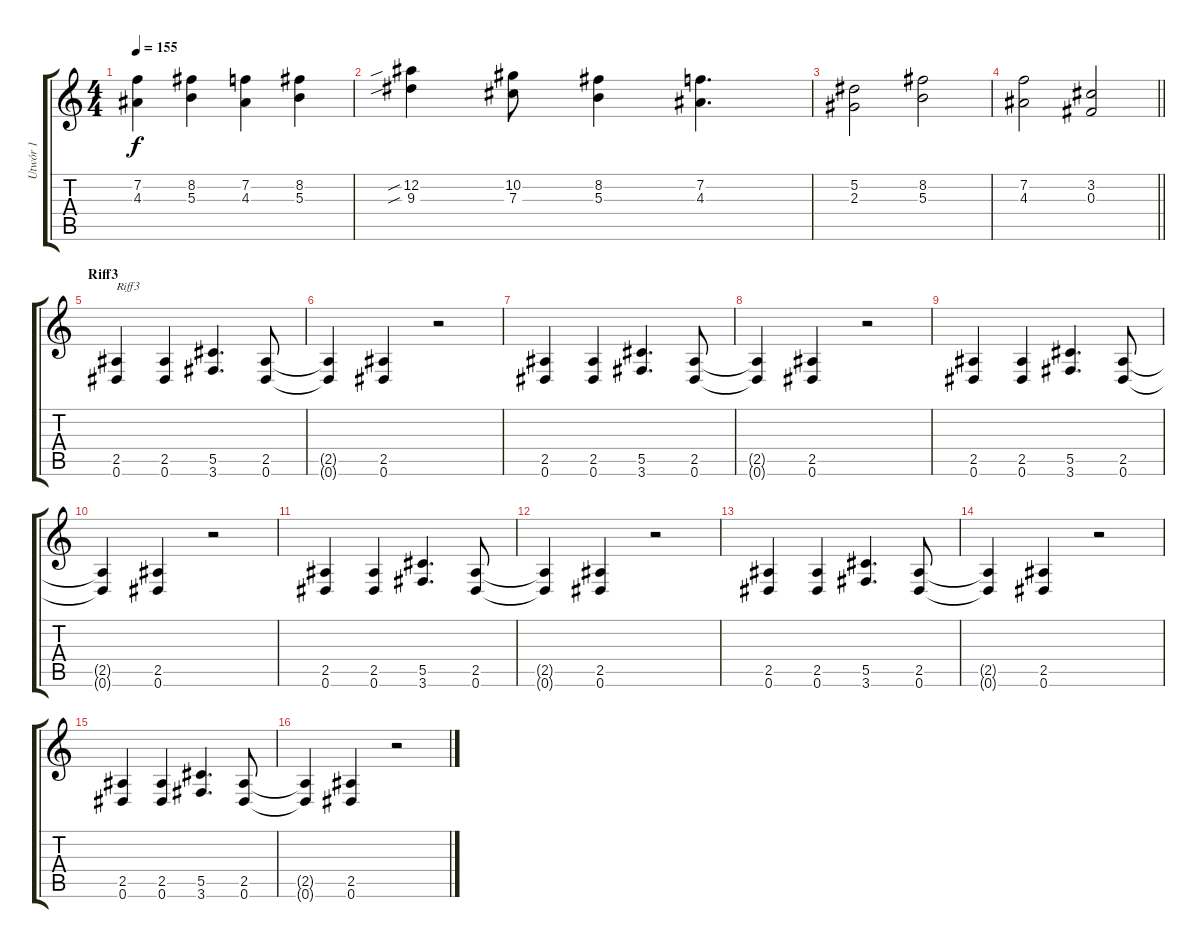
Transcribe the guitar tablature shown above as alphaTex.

\track ("Utwór 1" "Utwór 1") {instrument overdrivenguitar}
\staff {score tabs}
\tuning (Eb4 Bb3 Gb3 Db3 Ab2 Eb2) {hide}
\ts (4 4)
\tempo 155
\clef g2
\ks c
(7.2 4.3).4{dy f} (8.2 5.3).4 (7.2 4.3).4 (8.2 5.3).4 |
(12.2{sib} 9.3{sib}).4 (10.2 7.3).8 (8.2 5.3).4 (7.2 4.3).4{d} |
(5.2 2.3).2 (8.2 5.3).2 |
\barLineRight lightlight
(7.2 4.3).2 (3.2 0.3).2 |
\section ("" "Riff3")
(2.5 0.6).4{txt "Riff3"} (2.5 0.6).4 (5.5 3.6).4{d} (2.5 0.6).8 |
(2.5{t} 0.6{t}).4 (2.5 0.6).4 r.2 |
(2.5 0.6).4 (2.5 0.6).4 (5.5 3.6).4{d} (2.5 0.6).8 |
(2.5{t} 0.6{t}).4 (2.5 0.6).4 r.2 |
(2.5 0.6).4 (2.5 0.6).4 (5.5 3.6).4{d} (2.5 0.6).8 |
(2.5{t} 0.6{t}).4 (2.5 0.6).4 r.2 |
(2.5 0.6).4 (2.5 0.6).4 (5.5 3.6).4{d} (2.5 0.6).8 |
(2.5{t} 0.6{t}).4 (2.5 0.6).4 r.2 |
(2.5 0.6).4 (2.5 0.6).4 (5.5 3.6).4{d} (2.5 0.6).8 |
(2.5{t} 0.6{t}).4 (2.5 0.6).4 r.2 |
(2.5 0.6).4 (2.5 0.6).4 (5.5 3.6).4{d} (2.5 0.6).8 |
(2.5{t} 0.6{t}).4 (2.5 0.6).4 r.2
